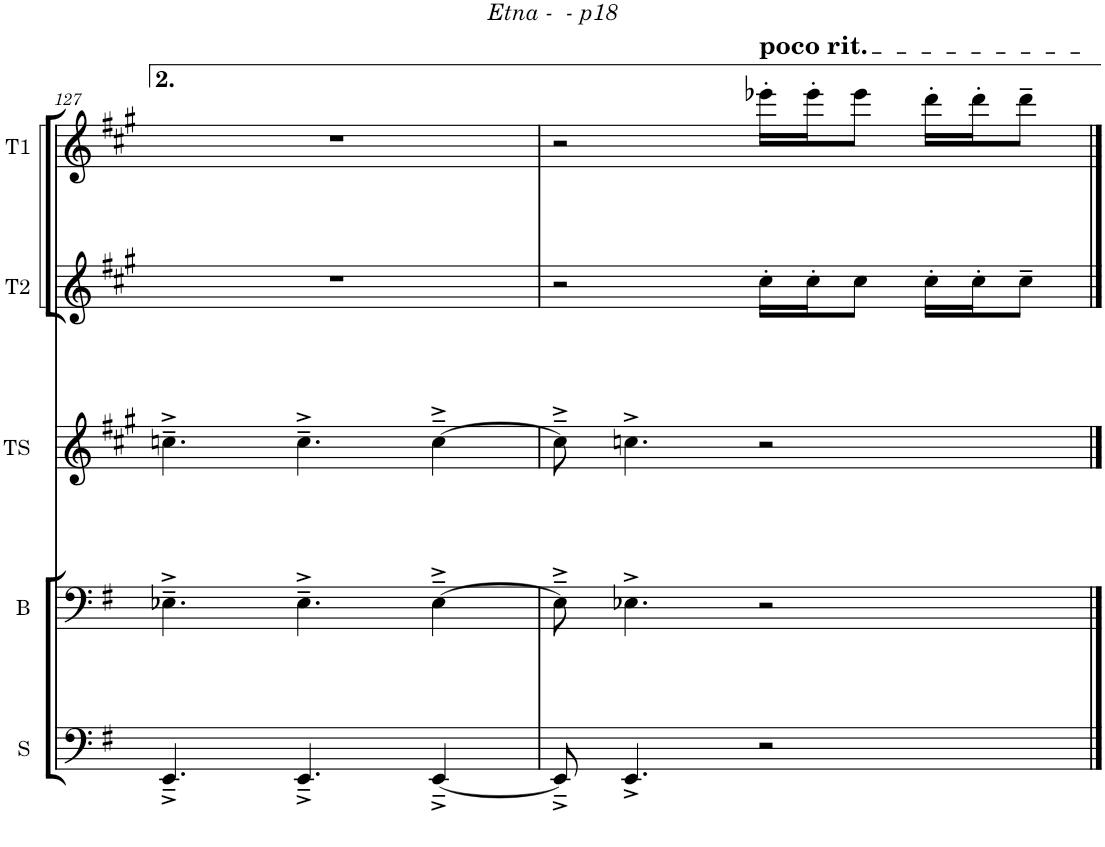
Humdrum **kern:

**kern	**kern	**kern	**kern	**kern
*part5	*part4	*part3	*part2	*part1
*staff5	*staff4	*staff3	*staff2	*staff1
*I"Sousa	*I"Trombone	*I"Tenor Sax	*I"Trumpet 2	*I"Trumpet 1
*I'S	*	*I'TS	*I'T2	*I'T1
!!LO:PB:g=z
*clefF4	*clefF4	*clefG2	*clefG2	*clefG2
*	*	*Trd8c14	*Trd1c2	*Trd1c2
*k[f#]	*k[f#]	*k[f#c#g#]	*k[f#c#g#]	*k[f#c#g#]
*M4/4	*M4/4	*M4/4	*M4/4	*M4/4
=127	=127	=127	=127	=127
4.EE~^/	4.E-X~^\	4.ccn~^\	1r	1r
4.EE~^/	4.E-~^\	4.cc~^\	.	.
[4EE~^/	[4E-~^\	[4cc~^\	.	.
=128	=128	=128	=128	=128
8EE~^/]	8E-~^\]	8cc~^\]	2r	2r
4.EE^/	4.E-X^\	4.ccn^\	.	.
!	!	!	!	!LO:TX:a:t=poco rit.
2r	2r	2r	16cc#'\LL	16eee-X'\LL
.	.	.	16cc#'\J	16eee-'\J
.	.	.	8cc#\J	8eee-\J
.	.	.	16cc#'\LL	16ddd'\LL
.	.	.	16cc#'\J	16ddd'\J
.	.	.	8cc#~\J	8ddd~\J
==	==	==	==	==
*-	*-	*-	*-	*-
